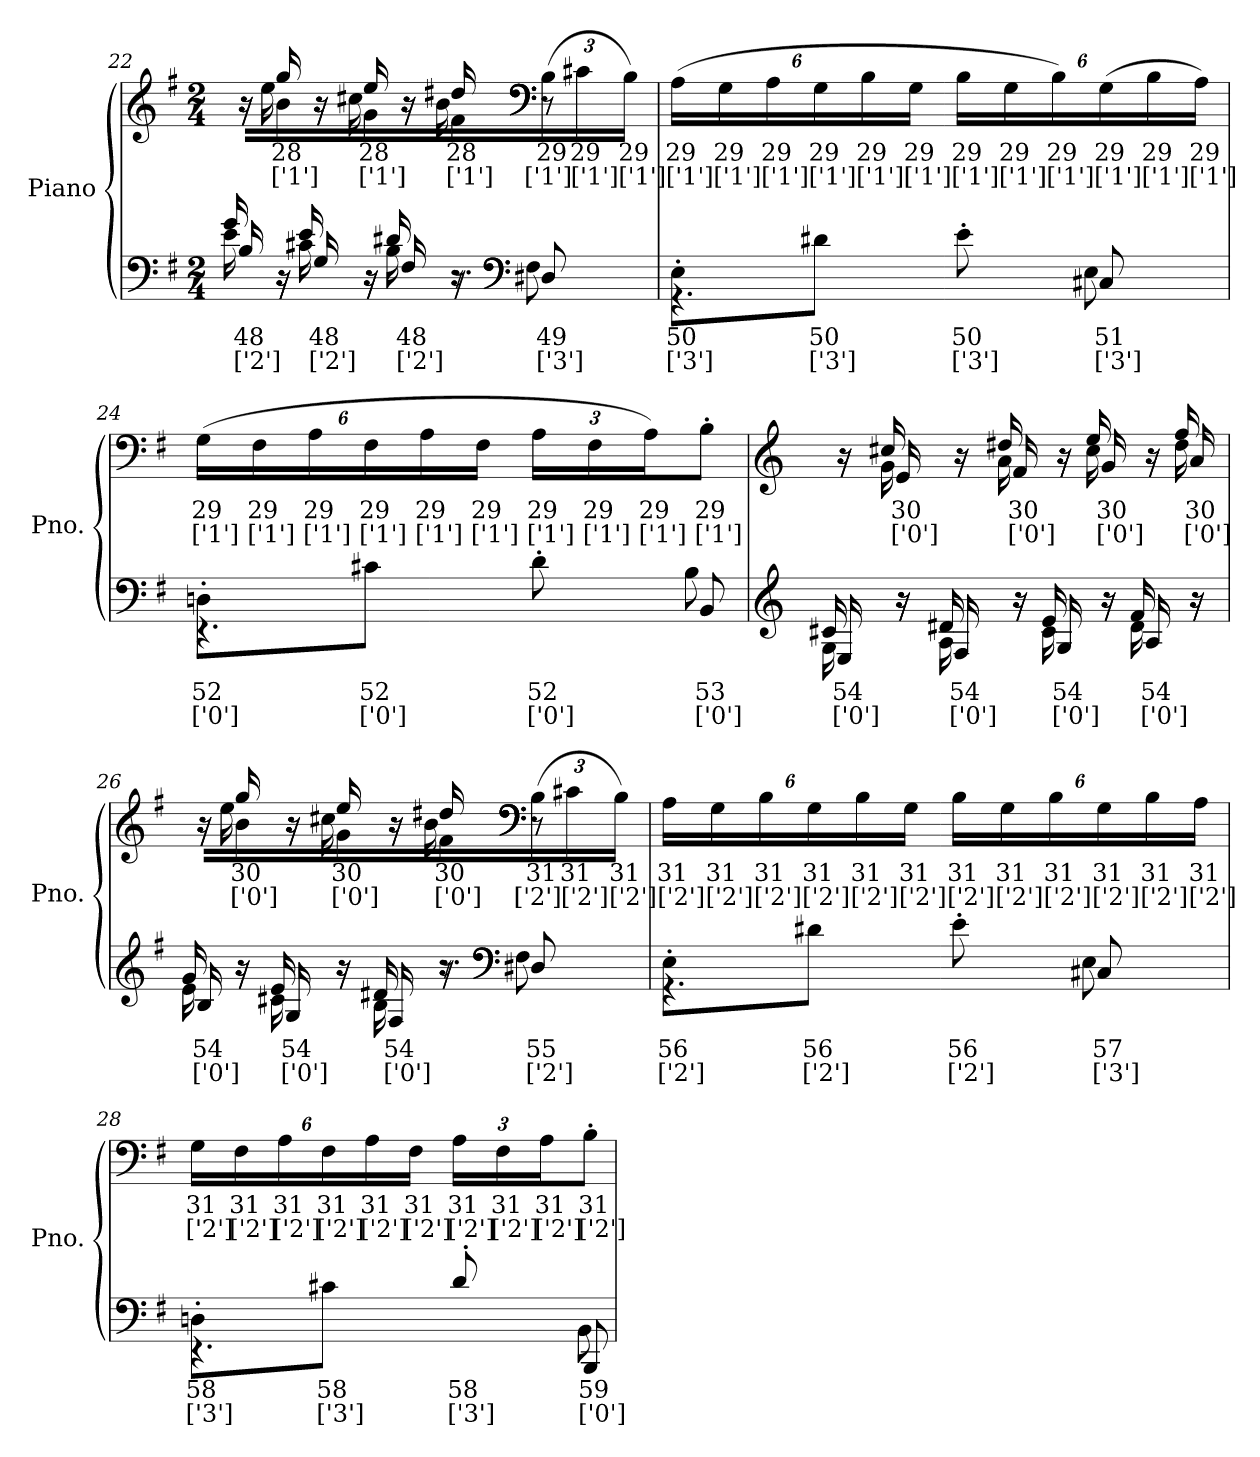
**kern	**text	**text	**kern	**text	**text
*part1	*part1	*part1	*part1	*part1	*part1
*staff2	*staff2	*staff2	*staff1	*staff1	*staff1
*I"Piano	*	*	*	*	*
*I'Pno.	*	*	*	*	*
*clefF4	*	*	*clefG2	*	*
*k[f#]	*	*	*k[f#]	*	*
*M2/4	*	*	*M2/4	*	*
=22	=22	=22	=22	=22	=22
*^	*	*	*	*	*
*	*^	*	*	*	*	*
*	*	*	*	*	*^	*	*
*	*	*	*	*	*	*^	*	*
16Bi	16ej	16gZ	48	['2']	16r	16r	16r	.	.
16r	16r	16r	.	.	16bV	16eeN	16ggl	28	['1']
16Gi	16c#Xj	16eZ	48	['2']	16r	16r	16r	.	.
16r	16r	16r	.	.	16gV	16cc#XN	16eel	28	['1']
16F#i	16Bj	16d#XZ	48	['2']	16r	16r	16r	.	.
16r	16r	8.r	.	.	16f#V	16bN	16dd#Xl	28	['1']
*clefF4	*	*	*	*	*clefF4	*	*	*	*
*	*	*	*	*	*Xbrackettup	*	*	*	*
8D#Xj	8F#i	.	49	['3']	(24Bl\	8r	8r	29	['1']
.	.	.	.	.	24c#Xl\	.	.	29	['1']
.	.	.	.	.	24Bl\JJ)	.	.	29	['1']
*v	*v	*v	*	*	*	*	*	*	*
*	*	*	*v	*v	*v	*	*
=23	=23	=23	=23	=23	=23
*^	*	*	*	*	*
8E'i\L	4.r	50	['3']	(24Al\LL	29	['1']
.	.	.	.	24Gl\	29	['1']
.	.	.	.	24Al\	29	['1']
8d#Xi\J	.	50	['3']	24Gl\	29	['1']
.	.	.	.	24Bl\	29	['1']
.	.	.	.	24Gl\JJ	29	['1']
8e'i\L	.	50	['3']	24Bl\LL	29	['1']
.	.	.	.	24Gl\	29	['1']
.	.	.	.	24Bl\)	29	['1']
8C#Xj	8Ei	51	['3']	(24Gl\	29	['1']
.	.	.	.	24Bl\	29	['1']
.	.	.	.	24Al\JJ)	29	['1']
!!LO:LB:g=z
=24	=24	=24	=24	=24	=24	=24
8Dn'j\L	4.r	52	['0']	(24Gl\LL	29	['1']
.	.	.	.	24F#l\	29	['1']
.	.	.	.	24Al\	29	['1']
8c#Xj\J	.	52	['0']	24F#l\	29	['1']
.	.	.	.	24Al\	29	['1']
.	.	.	.	24F#l\JJ	29	['1']
8d'j\L	.	52	['0']	24Al\LL	29	['1']
.	.	.	.	24F#l\	29	['1']
.	.	.	.	24Al\J)	29	['1']
8BBZ	8Bj	53	['0']	8B'l\J	29	['1']
*v	*v	*	*	*	*	*
=25	=25	=25	=25	=25	=25
*clefG2	*	*	*clefG2	*	*
*^	*	*	*	*	*
*	*^	*	*	*	*	*
*	*	*	*	*	*^	*	*
*	*	*	*	*	*	*^	*	*
16EZ	16Gi	16c#Xj	54	['0']	16r	16r	16r	.	.
16r	16r	16r	.	.	16el	16g!	16cc#XV	30	['0']
16F#Z	16Ai	16d#Xj	54	['0']	16r	16r	16r	.	.
16r	16r	16r	.	.	16f#l	16a!	16dd#XV	30	['0']
16GZ	16c#i	16ej	54	['0']	16r	16r	16r	.	.
16r	16r	16r	.	.	16gl	16cc#!	16eeV	30	['0']
16AZ	16d#i	16f#j	54	['0']	16r	16r	16r	.	.
16r	16r	16r	.	.	16al	16dd#!	16ff#V	30	['0']
=26	=26	=26	=26	=26	=26	=26	=26	=26	=26
16BZ	16ei	16gj	54	['0']	16r	16r	16r	.	.
16r	16r	16r	.	.	16bl	16ee!	16ggV	30	['0']
16GZ	16c#Xi	16ej	54	['0']	16r	16r	16r	.	.
16r	16r	16r	.	.	16gl	16cc#X!	16eeV	30	['0']
16F#Z	16Bi	16d#Xj	54	['0']	16r	16r	16r	.	.
16r	16r	8.r	.	.	16f#l	16b!	16dd#XV	30	['0']
*clefF4	*	*	*	*	*clefF4	*	*	*	*
8D#Xj	8F#Z	.	55	['2']	(24B!\	8r	8r	31	['2']
.	.	.	.	.	24c#X!\	.	.	31	['2']
.	.	.	.	.	24B!\JJ)	.	.	31	['2']
*v	*v	*v	*	*	*	*	*	*	*
*	*	*	*v	*v	*v	*	*
!!LO:LB:g=z
=27	=27	=27	=27	=27	=27
*^	*	*	*	*	*
8E'Z\L	4.r	56	['2']	24A!\LL	31	['2']
.	.	.	.	24G!\	31	['2']
.	.	.	.	24B!\	31	['2']
8d#XZ\J	.	56	['2']	24G!\	31	['2']
.	.	.	.	24B!\	31	['2']
.	.	.	.	24G!\JJ	31	['2']
8e'Z\L	.	56	['2']	24B!\LL	31	['2']
.	.	.	.	24G!\	31	['2']
.	.	.	.	24B!\	31	['2']
8C#Xj	8Ei	57	['3']	24G!\	31	['2']
.	.	.	.	24B!\	31	['2']
.	.	.	.	24A!\JJ	31	['2']
=28	=28	=28	=28	=28	=28	=28
8Dn'i\L	4.r	58	['3']	24G!\LL	31	['2']
.	.	.	.	24F#!\	31	['2']
.	.	.	.	24A!\	31	['2']
8c#Xi\J	.	58	['3']	24F#!\	31	['2']
.	.	.	.	24A!\	31	['2']
.	.	.	.	24F#!\JJ	31	['2']
8d'i/L	.	58	['3']	24A!\LL	31	['2']
.	.	.	.	24F#!\	31	['2']
.	.	.	.	24A!\J	31	['2']
8BBB+	8BBj	59	['0']	8B'!\J	31	['2']
*v	*v	*	*	*	*	*
=	=	=	=	=	=
*-	*-	*-	*-	*-	*-
